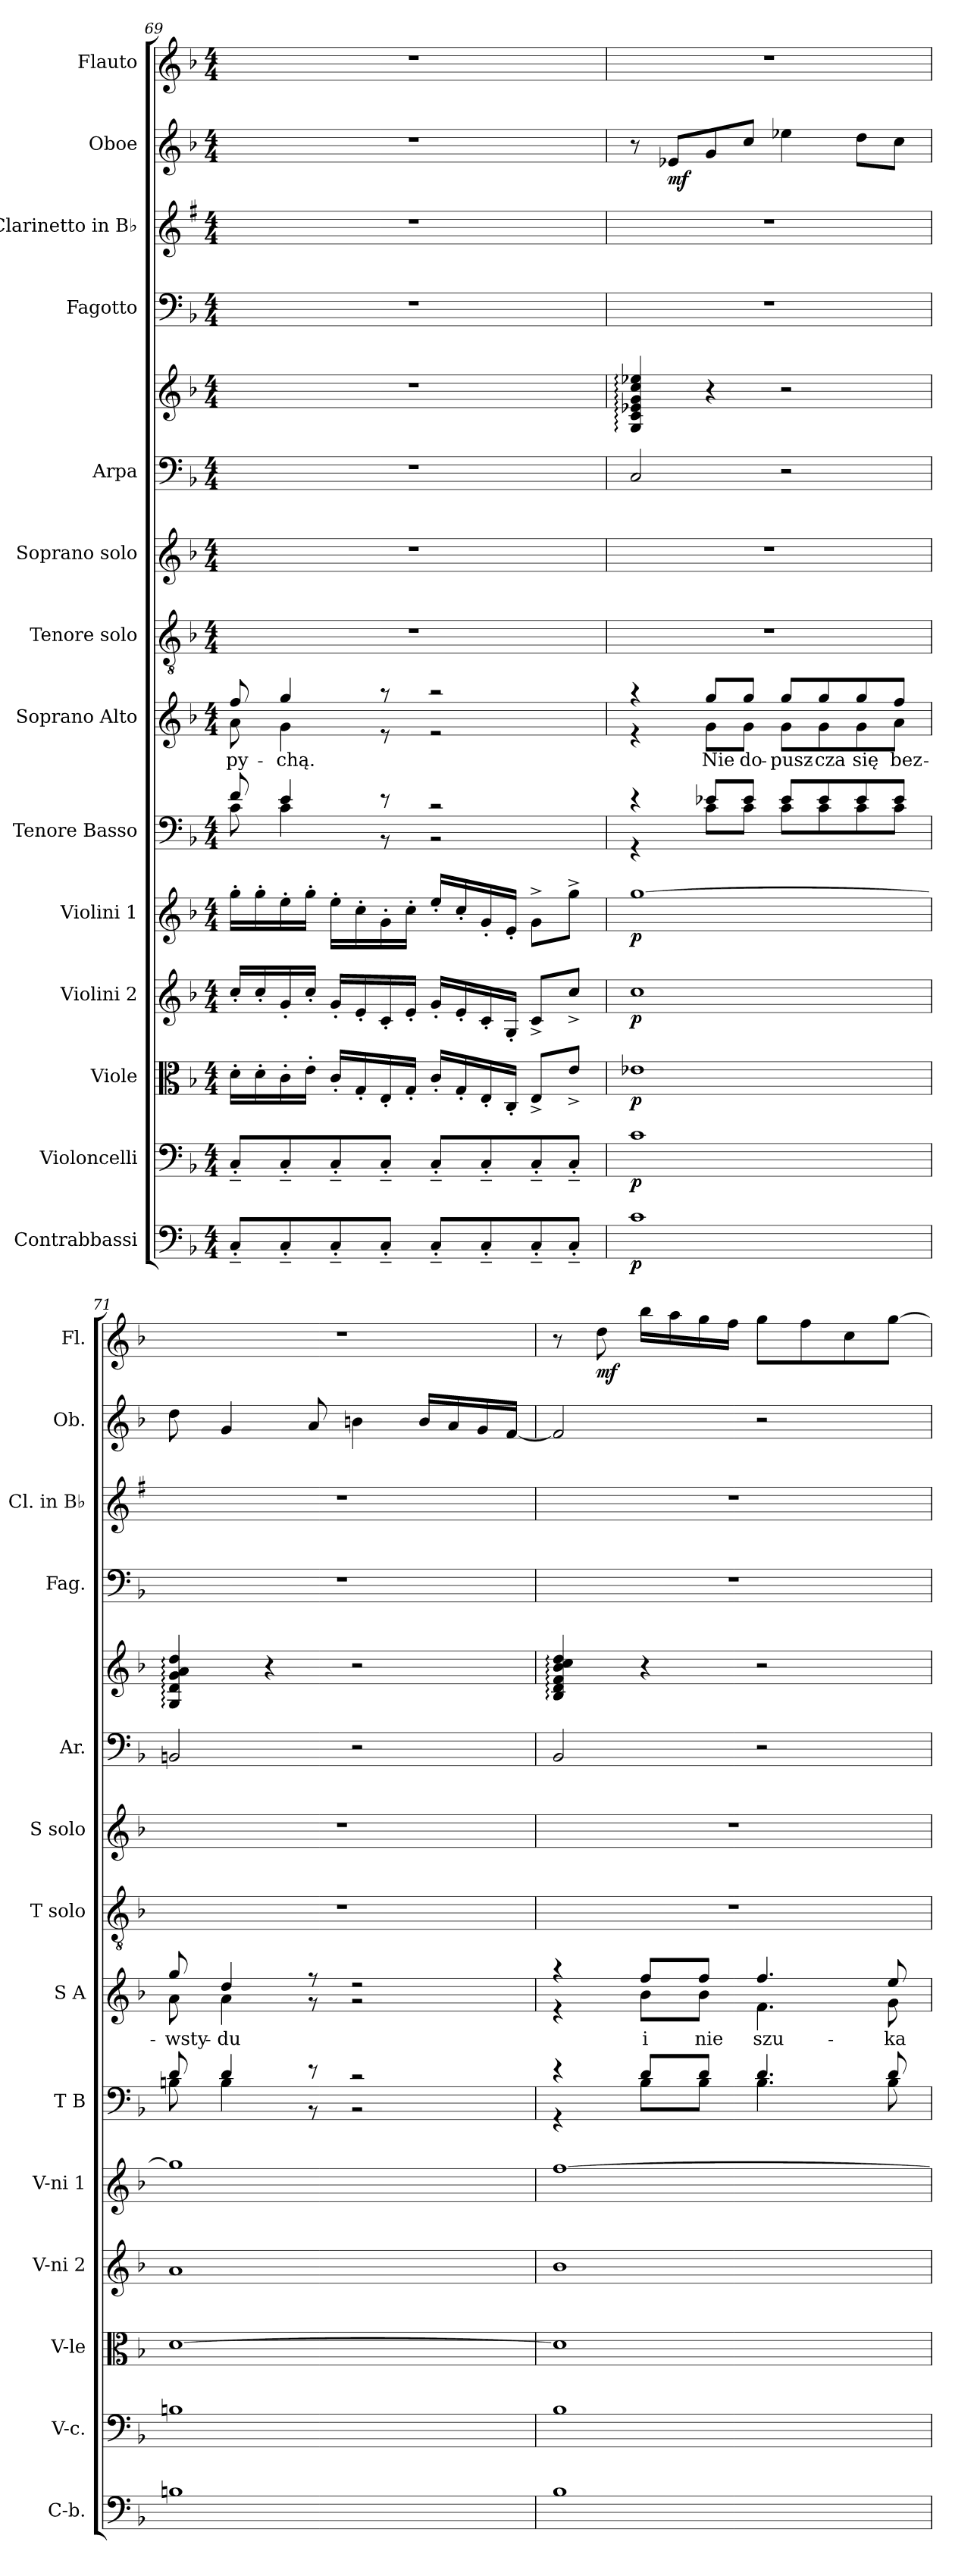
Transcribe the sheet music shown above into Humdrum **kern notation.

**kern	**dynam	**kern	**dynam	**kern	**dynam	**kern	**dynam	**kern	**dynam	**kern	**kern	**text	**kern	**kern	**kern	**kern	**kern	**kern	**kern	**dynam	**kern	**dynam
*part14	*part14	*part13	*part13	*part12	*part12	*part11	*part11	*part10	*part10	*part9	*part8	*part8	*part7	*part6	*part5	*part5	*part4	*part3	*part2	*part2	*part1	*part1
*staff15	*staff15	*staff14	*staff14	*staff13	*staff13	*staff12	*staff12	*staff11	*staff11	*staff10	*staff9	*staff9	*staff8	*staff7	*staff6	*staff5	*staff4	*staff3	*staff2	*staff2	*staff1	*staff1
*I"Contrabbassi	*	*I"Violoncelli	*	*I"Viole	*	*I"Violini 2	*	*I"Violini 1	*	*I"Tenore Basso	*I"Soprano Alto	*	*I"Tenore solo	*I"Soprano solo	*I"Arpa	*	*I"Fagotto	*I"Clarinetto in B♭	*I"Oboe	*	*I"Flauto	*
*I'C-b.	*	*I'V-c.	*	*I'V-le	*	*I'V-ni 2	*	*I'V-ni 1	*	*I'T B	*I'S A	*	*I'T solo	*I'S solo	*I'Ar.	*	*I'Fag.	*I'Cl. in B♭	*I'Ob.	*	*I'Fl.	*
*clefF4	*	*clefF4	*	*clefC3	*	*clefG2	*	*clefG2	*	*clefF4	*clefG2	*	*clefGv2	*clefG2	*clefF4	*clefG2	*clefF4	*clefG2	*clefG2	*	*clefG2	*
*	*	*	*	*	*	*	*	*	*	*	*	*	*	*	*	*	*	*ITrd1c2	*	*	*	*
*k[b-]	*	*k[b-]	*	*k[b-]	*	*k[b-]	*	*k[b-]	*	*k[b-]	*k[b-]	*	*k[b-]	*k[b-]	*k[b-]	*k[b-]	*k[b-]	*k[b-]	*k[b-]	*	*k[b-]	*
*M4/4	*	*M4/4	*	*M4/4	*	*M4/4	*	*M4/4	*	*M4/4	*M4/4	*	*M4/4	*M4/4	*M4/4	*M4/4	*M4/4	*M4/4	*M4/4	*	*M4/4	*
=69	=69	=69	=69	=69	=69	=69	=69	=69	=69	=69	=69	=69	=69	=69	=69	=69	=69	=69	=69	=69	=69	=69
*	*	*	*	*	*	*	*	*	*	*^	*^	*	*	*	*	*	*	*	*	*	*	*
8C'~L	.	8C'~L	.	16d'LL	.	16cc'LL	.	16gg'LL	.	8f	8c	8ff	8a	py-	1r	1r	1r	1r	1r	1r	1r	.	1r	.
.	.	.	.	16d'	.	16cc'	.	16gg'	.	.	.	.	.	.	.	.	.	.	.	.	.	.	.	.
8C'~	.	8C'~	.	16c'	.	16g'	.	16ee'	.	4e	4c	4gg	4g	-chą.	.	.	.	.	.	.	.	.	.	.
.	.	.	.	16e'JJ	.	16cc'JJ	.	16gg'JJ	.	.	.	.	.	.	.	.	.	.	.	.	.	.	.	.
8C'~	.	8C'~	.	16c'LL	.	16g'LL	.	16ee'LL	.	.	.	.	.	.	.	.	.	.	.	.	.	.	.	.
.	.	.	.	16G'	.	16e'	.	16cc'	.	.	.	.	.	.	.	.	.	.	.	.	.	.	.	.
8C'~J	.	8C'~J	.	16E'	.	16c'	.	16g'	.	8r	8r	8r	8r	.	.	.	.	.	.	.	.	.	.	.
.	.	.	.	16G'JJ	.	16e'JJ	.	16cc'JJ	.	.	.	.	.	.	.	.	.	.	.	.	.	.	.	.
8C'~L	.	8C'~L	.	16c'LL	.	16g'LL	.	16ee'LL	.	2r	2r	2r	2r	.	.	.	.	.	.	.	.	.	.	.
.	.	.	.	16G'	.	16e'	.	16cc'	.	.	.	.	.	.	.	.	.	.	.	.	.	.	.	.
8C'~	.	8C'~	.	16E'	.	16c'	.	16g'	.	.	.	.	.	.	.	.	.	.	.	.	.	.	.	.
.	.	.	.	16C'JJ	.	16G'JJ	.	16e'JJ	.	.	.	.	.	.	.	.	.	.	.	.	.	.	.	.
8C'~	.	8C'~	.	8E^L	.	8c^L	.	8g^L	.	.	.	.	.	.	.	.	.	.	.	.	.	.	.	.
8C'~J	.	8C'~J	.	8e^J	.	8cc^J	.	8gg^J	.	.	.	.	.	.	.	.	.	.	.	.	.	.	.	.
=70	=70	=70	=70	=70	=70	=70	=70	=70	=70	=70	=70	=70	=70	=70	=70	=70	=70	=70	=70	=70	=70	=70	=70	=70
1c	p	1c	p	1e-X	p	1cc	p	[1gg	p	4r	4r	4r	4r	.	1r	1r	2C:	4G: 4c: 4e-X: 4g: 4cc: 4ee-X:	1r	1r	8r	.	1r	.
.	.	.	.	.	.	.	.	.	.	.	.	.	.	.	.	.	.	.	.	.	8e-XL	mf	.	.
.	.	.	.	.	.	.	.	.	.	8e-XL	8cL	8ggL	8gL	Nie	.	.	.	4r	.	.	8g	.	.	.
.	.	.	.	.	.	.	.	.	.	8e-J	8cJ	8ggJ	8gJ	do-	.	.	.	.	.	.	8ccJ	.	.	.
.	.	.	.	.	.	.	.	.	.	8e-L	8cL	8ggL	8gL	-pusz-	.	.	2r	2r	.	.	4ee-X	.	.	.
.	.	.	.	.	.	.	.	.	.	8e-	8c	8gg	8g	-cza	.	.	.	.	.	.	.	.	.	.
.	.	.	.	.	.	.	.	.	.	8e-	8c	8gg	8g	się	.	.	.	.	.	.	8ddL	.	.	.
.	.	.	.	.	.	.	.	.	.	8e-J	8cJ	8ffJ	8aJ	bez-	.	.	.	.	.	.	8ccJ	.	.	.
=71	=71	=71	=71	=71	=71	=71	=71	=71	=71	=71	=71	=71	=71	=71	=71	=71	=71	=71	=71	=71	=71	=71	=71	=71
1Bn	.	1Bn	.	[1d	.	1a	.	1gg]	.	8d	8Bn	8gg	8a	-wsty-	1r	1r	2BBn:	4G: 4d: 4g: 4a: 4dd:	1r	1r	8dd	.	1r	.
.	.	.	.	.	.	.	.	.	.	4d	4B	4dd	4a	-du	.	.	.	.	.	.	4g	.	.	.
.	.	.	.	.	.	.	.	.	.	.	.	.	.	.	.	.	.	4r	.	.	.	.	.	.
.	.	.	.	.	.	.	.	.	.	8r	8r	8r	8r	.	.	.	.	.	.	.	8a	.	.	.
.	.	.	.	.	.	.	.	.	.	2r	2r	2r	2r	.	.	.	2r	2r	.	.	4bn	.	.	.
.	.	.	.	.	.	.	.	.	.	.	.	.	.	.	.	.	.	.	.	.	16bLL	.	.	.
.	.	.	.	.	.	.	.	.	.	.	.	.	.	.	.	.	.	.	.	.	16a	.	.	.
.	.	.	.	.	.	.	.	.	.	.	.	.	.	.	.	.	.	.	.	.	16g	.	.	.
.	.	.	.	.	.	.	.	.	.	.	.	.	.	.	.	.	.	.	.	.	[16fJJ	.	.	.
=72	=72	=72	=72	=72	=72	=72	=72	=72	=72	=72	=72	=72	=72	=72	=72	=72	=72	=72	=72	=72	=72	=72	=72	=72
1B-	.	1B-	.	1d]	.	1b-	.	[1ff	.	4r	4r	4r	4r	.	1r	1r	2BB-:	4B-: 4d: 4f: 4b-: 4cc: 4dd:	1r	1r	2f]	.	8r	.
.	.	.	.	.	.	.	.	.	.	.	.	.	.	.	.	.	.	.	.	.	.	.	8dd	mf
.	.	.	.	.	.	.	.	.	.	8dL	8B-L	8ffL	8b-L	i	.	.	.	4r	.	.	.	.	16bb-LL	.
.	.	.	.	.	.	.	.	.	.	.	.	.	.	.	.	.	.	.	.	.	.	.	16aa	.
.	.	.	.	.	.	.	.	.	.	8dJ	8B-J	8ffJ	8b-J	nie	.	.	.	.	.	.	.	.	16gg	.
.	.	.	.	.	.	.	.	.	.	.	.	.	.	.	.	.	.	.	.	.	.	.	16ffJJ	.
.	.	.	.	.	.	.	.	.	.	4.d	4.B-	4.ff	4.f	szu-	.	.	2r	2r	.	.	2r	.	8ggL	.
.	.	.	.	.	.	.	.	.	.	.	.	.	.	.	.	.	.	.	.	.	.	.	8ff	.
.	.	.	.	.	.	.	.	.	.	.	.	.	.	.	.	.	.	.	.	.	.	.	8cc	.
.	.	.	.	.	.	.	.	.	.	8d	8B-	8ee	8g	-ka	.	.	.	.	.	.	.	.	[8ggJ	.
*	*	*	*	*	*	*	*	*	*	*v	*v	*	*	*	*	*	*	*	*	*	*	*	*	*
*	*	*	*	*	*	*	*	*	*	*	*v	*v	*	*	*	*	*	*	*	*	*	*	*
=	=	=	=	=	=	=	=	=	=	=	=	=	=	=	=	=	=	=	=	=	=	=
*-	*-	*-	*-	*-	*-	*-	*-	*-	*-	*-	*-	*-	*-	*-	*-	*-	*-	*-	*-	*-	*-	*-
